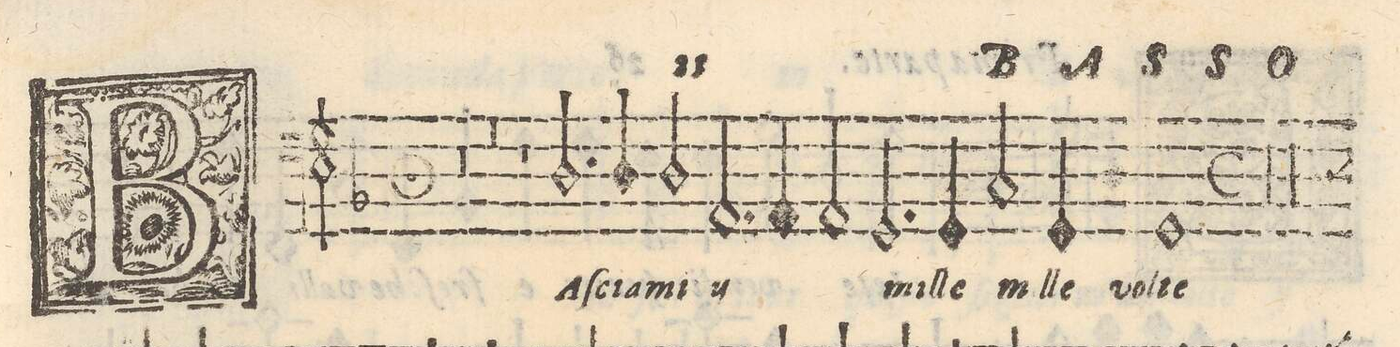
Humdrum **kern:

**kern	**text
*I"BASSO	*
*clefF4	*
*k[b-]	*
*met(O.)	*
*M3/1	*
1%3r	.
=2-	=2-
1%3r	.
=3-	=3-
1.r	.
2.D\	BA-
4D\	-ſcia-
2D\	-mi
=4-	=4-
*	*ij
2.AA/	Ba-
4AA/	-scia-
2AA/	-mi
*	*Xij
2.GG/	mil-
4GG/	-le
2C/	mil-
=5-	=5-
4GG/	-le
4D\	vol-
1GG	-te
1.ryy	.
=6-	=6-
*M2/1	*
*met(C)	*
00r	.
=7-	=7-
=8-	=8-
00r	.
=9-	=9-
=10-	=10-
*-	*-
